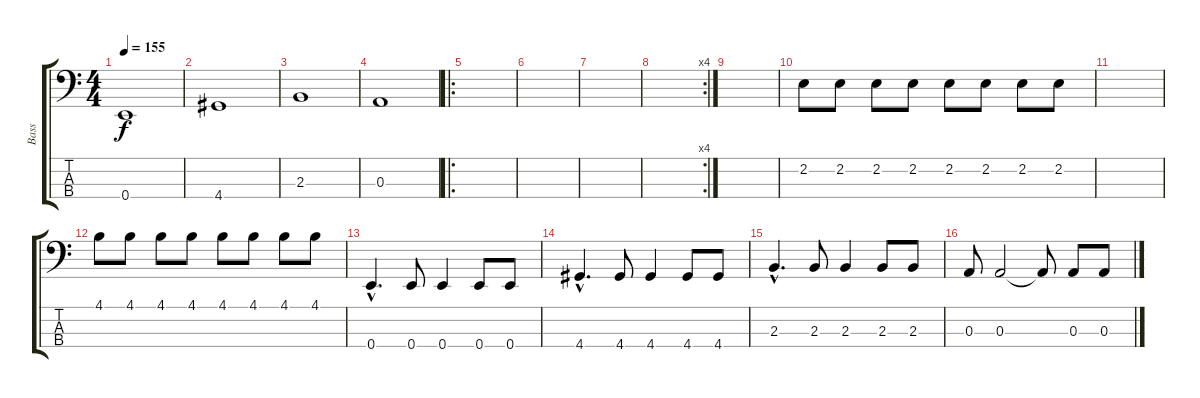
\track ("Bass" "Bass") {instrument acousticbass}
\staff {score tabs}
\tuning (G2 D2 A1 E1) {hide}
\ts (4 4)
\tempo 155
\clef f4
\ks c
0.4.1{dy f} |
4.4.1 |
2.3.1 |
0.3.1 |
\ro
|
|
|
\rc 4
|
|
2.2.8 2.2.8 2.2.8 2.2.8 2.2.8 2.2.8 2.2.8 2.2.8 |
|
4.1.8 4.1.8 4.1.8 4.1.8 4.1.8 4.1.8 4.1.8 4.1.8 |
0.4{hac}.4{d} 0.4.8 0.4.4 0.4.8 0.4.8 |
4.4{hac}.4{d} 4.4.8 4.4.4 4.4.8 4.4.8 |
2.3{hac}.4{d} 2.3.8 2.3.4 2.3.8 2.3.8 |
0.3.8 0.3.2 0.3{t}.8 0.3.8 0.3.8
